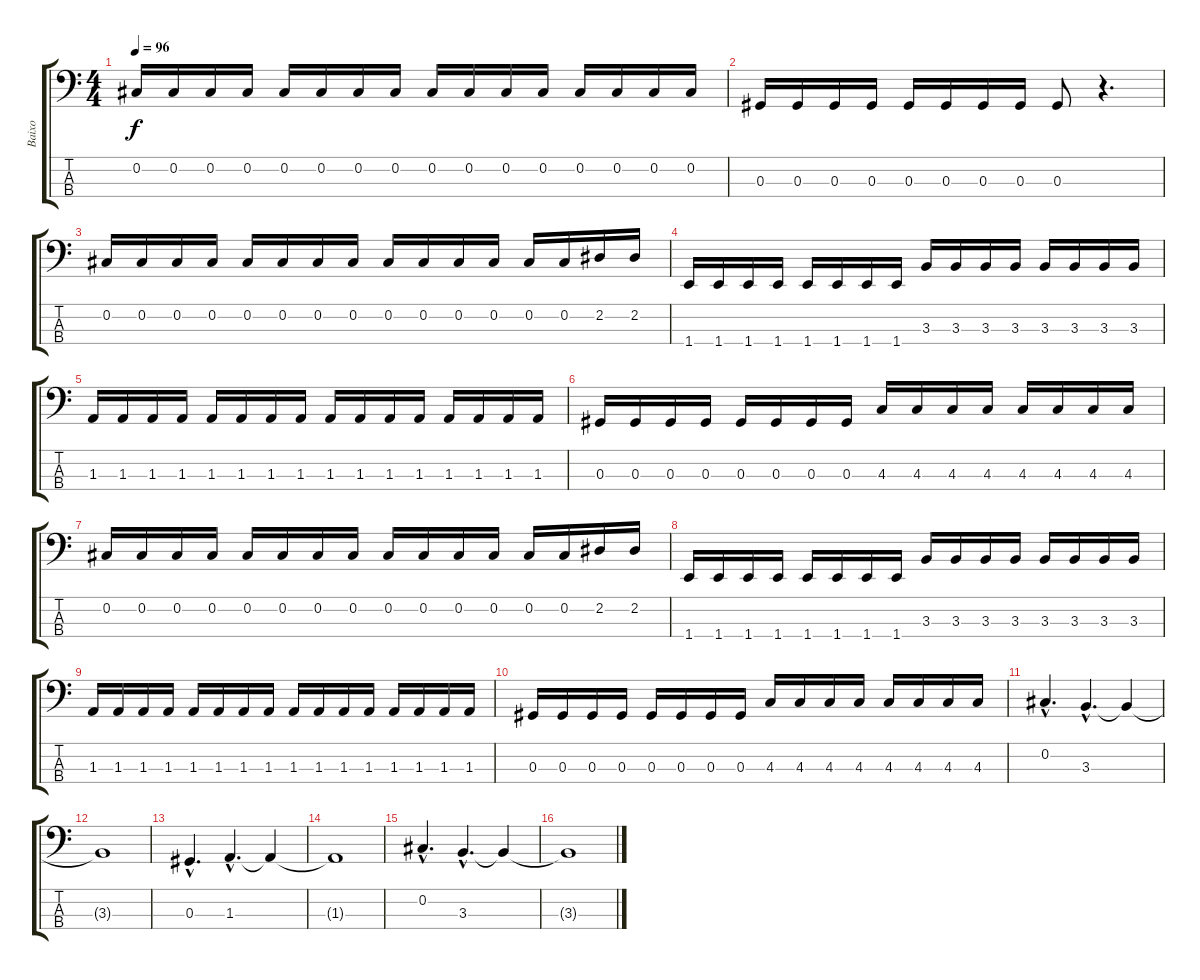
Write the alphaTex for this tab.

\track ("Baixo" "Baixo") {instrument electricbassfinger}
\staff {score tabs}
\tuning (Gb2 Db2 Ab1 Eb1) {hide}
\ts (4 4)
\tempo 96
\clef f4
\ks c
0.2.16{dy f} 0.2.16 0.2.16 0.2.16 0.2.16 0.2.16 0.2.16 0.2.16 0.2.16 0.2.16 0.2.16 0.2.16 0.2.16 0.2.16 0.2.16 0.2.16 |
0.3.16 0.3.16 0.3.16 0.3.16 0.3.16 0.3.16 0.3.16 0.3.16 0.3.8 r.4{d} |
0.2.16 0.2.16 0.2.16 0.2.16 0.2.16 0.2.16 0.2.16 0.2.16 0.2.16 0.2.16 0.2.16 0.2.16 0.2.16 0.2.16 2.2.16 2.2.16 |
1.4.16 1.4.16 1.4.16 1.4.16 1.4.16 1.4.16 1.4.16 1.4.16 3.3.16 3.3.16 3.3.16 3.3.16 3.3.16 3.3.16 3.3.16 3.3.16 |
1.3.16 1.3.16 1.3.16 1.3.16 1.3.16 1.3.16 1.3.16 1.3.16 1.3.16 1.3.16 1.3.16 1.3.16 1.3.16 1.3.16 1.3.16 1.3.16 |
0.3.16 0.3.16 0.3.16 0.3.16 0.3.16 0.3.16 0.3.16 0.3.16 4.3.16 4.3.16 4.3.16 4.3.16 4.3.16 4.3.16 4.3.16 4.3.16 |
0.2.16 0.2.16 0.2.16 0.2.16 0.2.16 0.2.16 0.2.16 0.2.16 0.2.16 0.2.16 0.2.16 0.2.16 0.2.16 0.2.16 2.2.16 2.2.16 |
1.4.16 1.4.16 1.4.16 1.4.16 1.4.16 1.4.16 1.4.16 1.4.16 3.3.16 3.3.16 3.3.16 3.3.16 3.3.16 3.3.16 3.3.16 3.3.16 |
1.3.16 1.3.16 1.3.16 1.3.16 1.3.16 1.3.16 1.3.16 1.3.16 1.3.16 1.3.16 1.3.16 1.3.16 1.3.16 1.3.16 1.3.16 1.3.16 |
0.3.16 0.3.16 0.3.16 0.3.16 0.3.16 0.3.16 0.3.16 0.3.16 4.3.16 4.3.16 4.3.16 4.3.16 4.3.16 4.3.16 4.3.16 4.3.16 |
0.2{hac}.4{d} 3.3{hac}.4{d} 3.3{t}.4 |
3.3{t}.1 |
0.3{hac}.4{d} 1.3{hac}.4{d} 1.3{t}.4 |
1.3{t}.1 |
0.2{hac}.4{d} 3.3{hac}.4{d} 3.3{t}.4 |
3.3{t}.1
